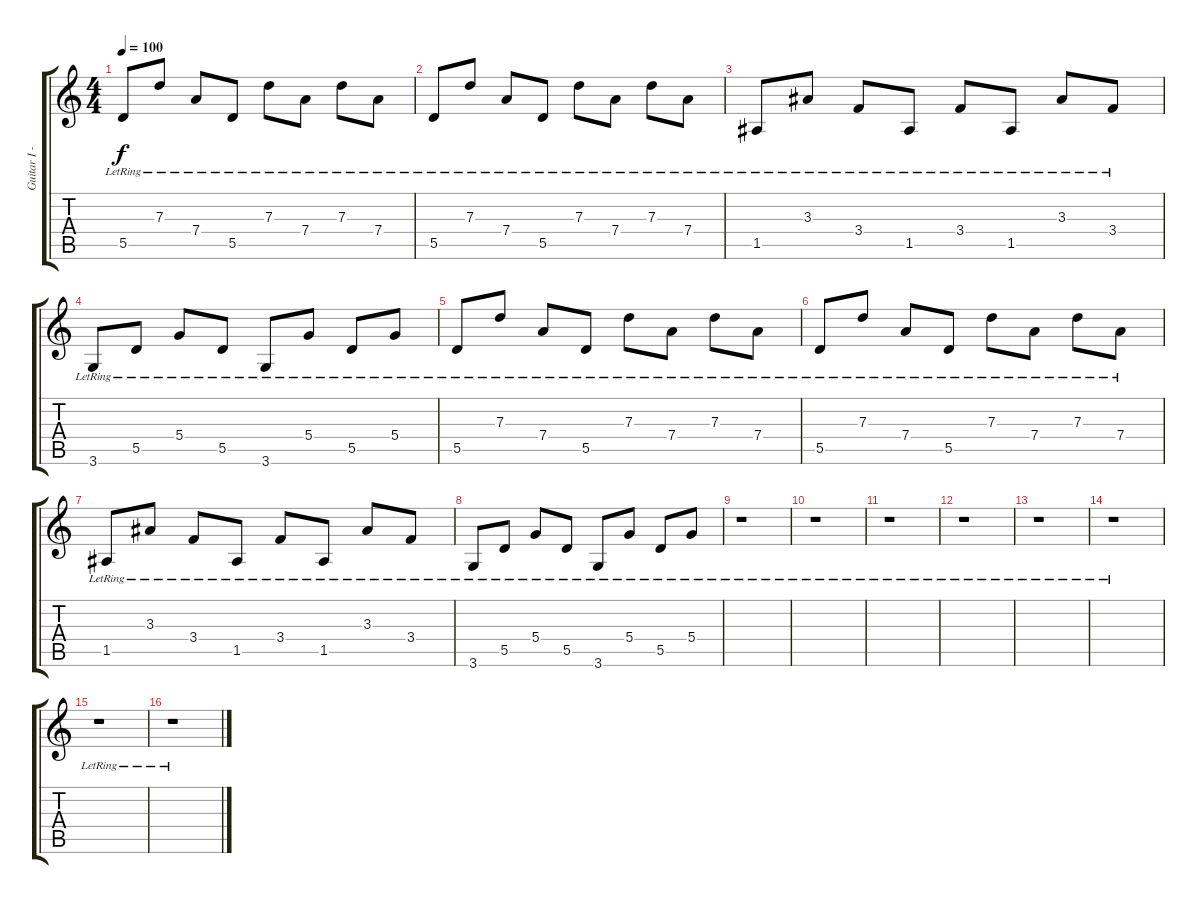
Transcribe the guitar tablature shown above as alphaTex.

\track ("Guitar I - Clean" "Guitar I -") {instrument electricguitarclean}
\staff {score tabs}
\tuning (E4 B3 G3 D3 A2 E2) {hide}
\ts (4 4)
\tempo 100
\clef g2
\ks c
5.5{lr}.8{dy f} 7.3{lr}.8 7.4{lr}.8 5.5{lr}.8 7.3{lr}.8 7.4{lr}.8 7.3{lr}.8 7.4{lr}.8 |
5.5{lr}.8 7.3{lr}.8 7.4{lr}.8 5.5{lr}.8 7.3{lr}.8 7.4{lr}.8 7.3{lr}.8 7.4{lr}.8 |
1.5{lr}.8 3.3{lr}.8 3.4{lr}.8 1.5{lr}.8 3.4{lr}.8 1.5{lr}.8 3.3{lr}.8 3.4{lr}.8 |
3.6{lr}.8 5.5{lr}.8 5.4{lr}.8 5.5{lr}.8 3.6{lr}.8 5.4{lr}.8 5.5{lr}.8 5.4{lr}.8 |
5.5{lr}.8 7.3{lr}.8 7.4{lr}.8 5.5{lr}.8 7.3{lr}.8 7.4{lr}.8 7.3{lr}.8 7.4{lr}.8 |
5.5{lr}.8 7.3{lr}.8 7.4{lr}.8 5.5{lr}.8 7.3{lr}.8 7.4{lr}.8 7.3{lr}.8 7.4{lr}.8 |
1.5{lr}.8 3.3{lr}.8 3.4{lr}.8 1.5{lr}.8 3.4{lr}.8 1.5{lr}.8 3.3{lr}.8 3.4{lr}.8 |
3.6{lr}.8 5.5{lr}.8 5.4{lr}.8 5.5{lr}.8 3.6{lr}.8 5.4{lr}.8 5.5{lr}.8 5.4{lr}.8 |
r.1 |
r.1 |
r.1 |
r.1 |
r.1 |
r.1 |
r.1 |
r.1
